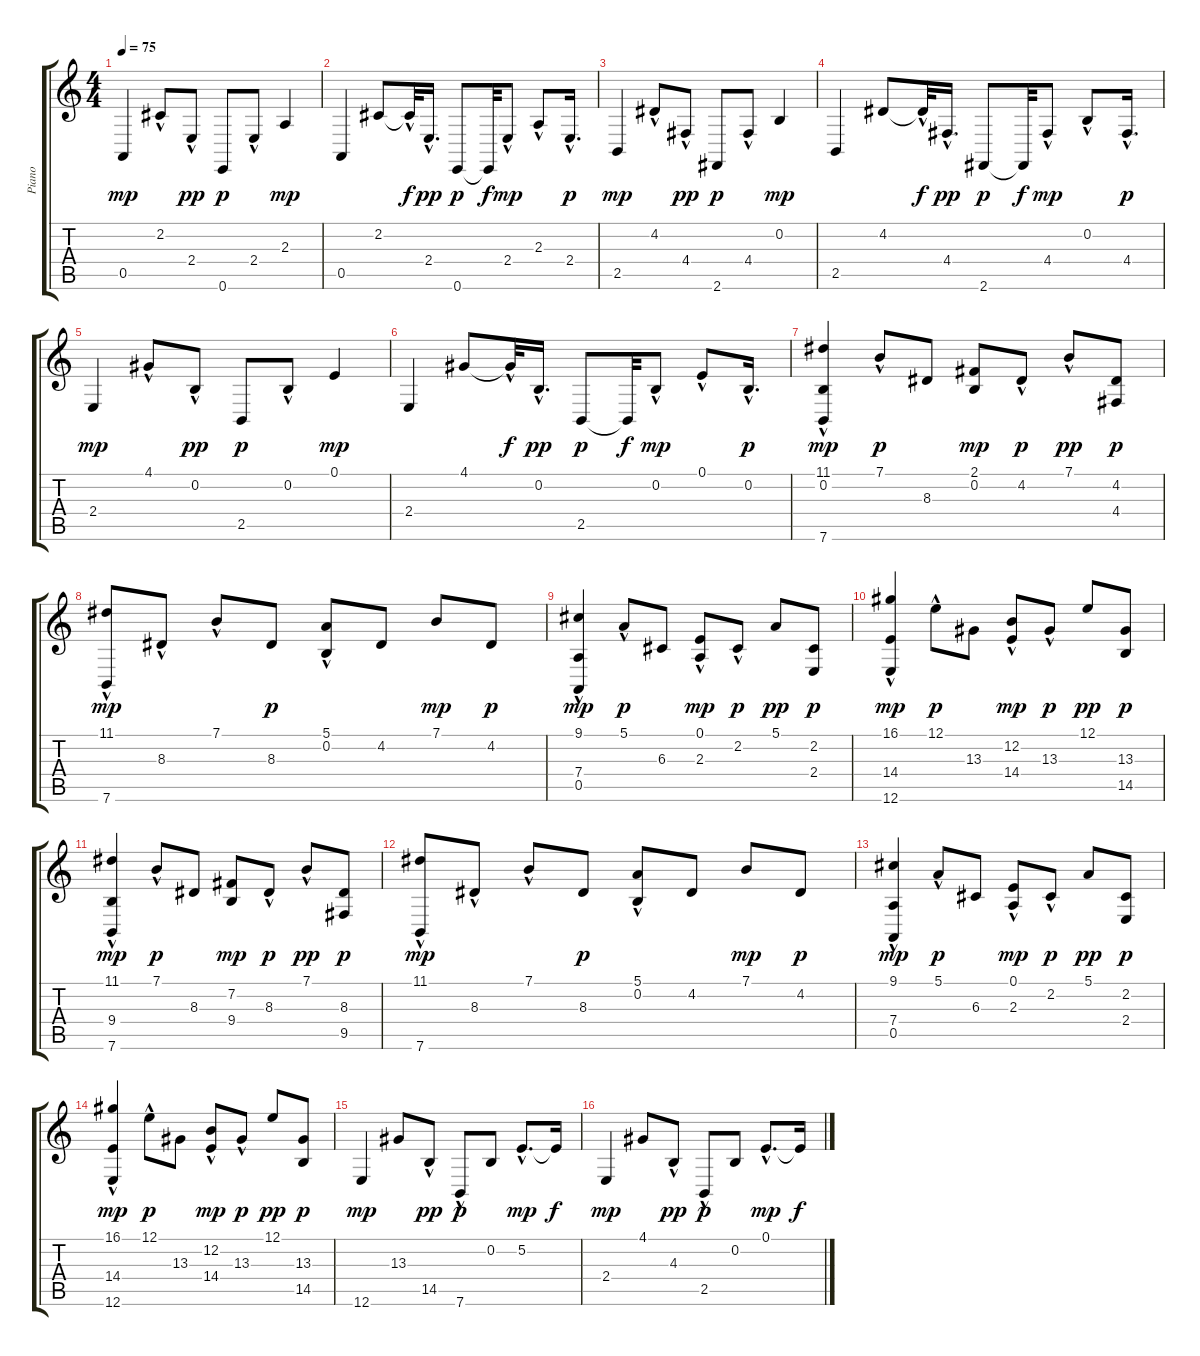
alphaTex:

\track ("Piano   " "Piano   ") {instrument electricpiano1}
\staff {score tabs}
\tuning (E4 B3 G3 D3 A2 E2) {hide}
\ts (4 4)
\tempo 75
\clef g2
\ks c
0.5.4{dy mp} 2.2{hac}.8 2.4{hac}.8{dy pp} 0.6.8{dy p} 2.4{hac}.8 2.3.4{dy mp} |
0.5.4 2.2.8 2.2{hac t}.32{dy f} 2.4{hac}.16{d dy pp} 0.6.8{dy p} 0.6{t}.32{dy f} 2.4{hac}.8{dy mp} 2.3{hac}.8 2.4{hac}.16{d dy p} |
2.5.4{dy mp} 4.2{hac}.8 4.4{hac}.8{dy pp} 2.6.8{dy p} 4.4{hac}.8 0.2.4{dy mp} |
2.5.4 4.2.8 4.2{hac t}.32{dy f} 4.4{hac}.16{d dy pp} 2.6.8{dy p} 2.6{t}.32{dy f} 4.4{hac}.8{dy mp} 0.2{hac}.8 4.4{hac}.16{d dy p} |
2.4.4{dy mp} 4.1{hac}.8 0.2{hac}.8{dy pp} 2.5.8{dy p} 0.2{hac}.8 0.1.4{dy mp} |
2.4.4 4.1.8 4.1{hac t}.32{dy f} 0.2{hac}.16{d dy pp} 2.5.8{dy p} 2.5{t}.32{dy f} 0.2{hac}.8{dy mp} 0.1{hac}.8 0.2{hac}.16{d dy p} |
(11.1{hac} 0.2{hac} 7.6{hac}).4{dy mp} 7.1{hac}.8{dy p} 8.3.8 (2.1 0.2).8{dy mp} 4.2{hac}.8{dy p} 7.1{hac}.8{dy pp} (4.2 4.4).8{dy p} |
(11.1{hac} 7.6{hac}).8{dy mp} 8.3{hac}.8 7.1{hac}.8 8.3.8{dy p} (5.1{hac} 0.2).8 4.2.8 7.1.8{dy mp} 4.2.8{dy p} |
(9.1{hac} 7.4{hac} 0.5{hac}).4{dy mp} 5.1{hac}.8{dy p} 6.3.8 (0.1{hac} 2.3).8{dy mp} 2.2{hac}.8{dy p} 5.1.8{dy pp} (2.2 2.4).8{dy p} |
(16.1{hac} 14.4{hac} 12.6{hac}).4{dy mp} 12.1{hac}.8{dy p} 13.3.8 (12.2{hac} 14.4).8{dy mp} 13.3{hac}.8{dy p} 12.1.8{dy pp} (13.3 14.5).8{dy p} |
(11.1{hac} 9.4{hac} 7.6{hac}).4{dy mp} 7.1{hac}.8{dy p} 8.3.8 (7.2 9.4).8{dy mp} 8.3{hac}.8{dy p} 7.1{hac}.8{dy pp} (8.3 9.5).8{dy p} |
(11.1{hac} 7.6{hac}).8{dy mp} 8.3{hac}.8 7.1{hac}.8 8.3.8{dy p} (5.1{hac} 0.2).8 4.2.8 7.1.8{dy mp} 4.2.8{dy p} |
(9.1{hac} 7.4{hac} 0.5{hac}).4{dy mp} 5.1{hac}.8{dy p} 6.3.8 (0.1{hac} 2.3).8{dy mp} 2.2{hac}.8{dy p} 5.1.8{dy pp} (2.2 2.4).8{dy p} |
(16.1{hac} 14.4{hac} 12.6{hac}).4{dy mp} 12.1{hac}.8{dy p} 13.3.8 (12.2{hac} 14.4).8{dy mp} 13.3{hac}.8{dy p} 12.1.8{dy pp} (13.3 14.5).8{dy p} |
12.6.4{dy mp} 13.3.8 14.5{hac}.8{dy pp} 7.6{hac}.8{dy p} 0.2.8 5.2{hac}.8{d dy mp} 5.2{t}.16{dy f} |
2.4.4{dy mp} 4.1.8 4.3{hac}.8{dy pp} 2.5{hac}.8{dy p} 0.2.8 0.1{hac}.8{d dy mp} 0.1{t}.16{dy f}
